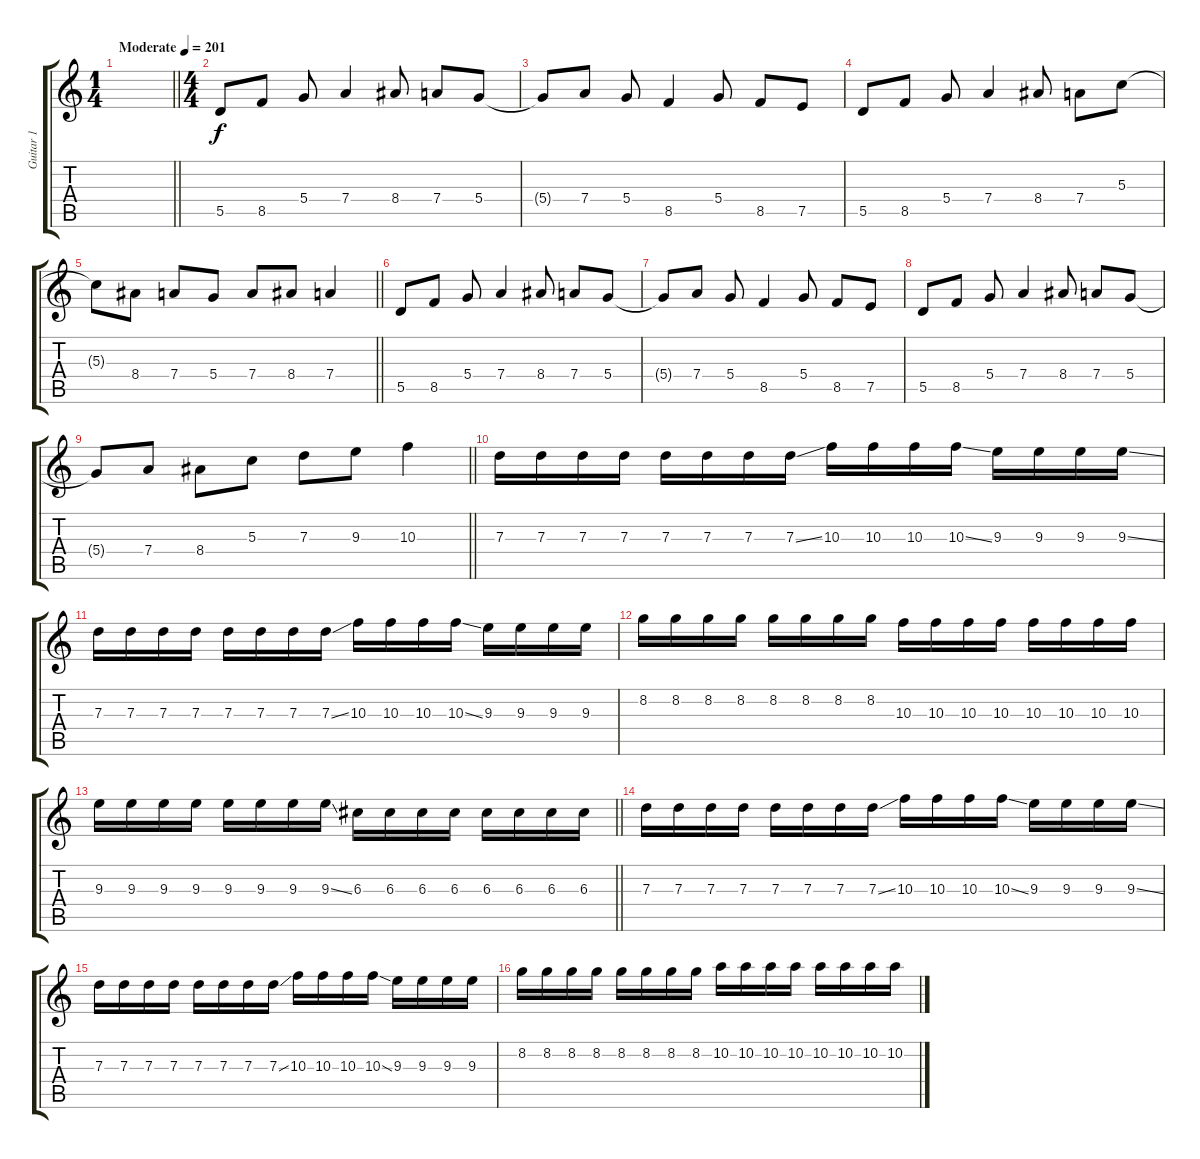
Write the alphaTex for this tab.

\track ("Guitar 1" "Guitar 1") {instrument distortionguitar}
\staff {score tabs}
\tuning (E4 B3 G3 D3 A2 D2) {hide}
\ts (1 4)
\tempo (201 "Moderate")
\clef g2
\barLineRight lightlight
\ks c
|
\ts (4 4)
5.5.8 8.5.8 5.4.8 7.4.4 8.4.8 7.4.8 5.4.8 |
5.4{t}.8 7.4.8 5.4.8 8.5.4 5.4.8 8.5.8 7.5.8 |
5.5.8 8.5.8 5.4.8 7.4.4 8.4.8 7.4.8 5.3.8 |
\barLineRight lightlight
5.3{t}.8 8.4.8 7.4.8 5.4.8 7.4.8 8.4.8 7.4.4 |
5.5.8 8.5.8 5.4.8 7.4.4 8.4.8 7.4.8 5.4.8 |
5.4{t}.8 7.4.8 5.4.8 8.5.4 5.4.8 8.5.8 7.5.8 |
5.5.8 8.5.8 5.4.8 7.4.4 8.4.8 7.4.8 5.4.8 |
\barLineRight lightlight
5.4{t}.8 7.4.8 8.4.8 5.3.8 7.3.8 9.3.8 10.3.4 |
7.3.16 7.3.16 7.3.16 7.3.16 7.3.16 7.3.16 7.3.16 7.3{ss}.16 10.3.16 10.3.16 10.3.16 10.3{ss}.16 9.3.16 9.3.16 9.3.16 9.3{ss}.16 |
7.3.16 7.3.16 7.3.16 7.3.16 7.3.16 7.3.16 7.3.16 7.3{ss}.16 10.3.16 10.3.16 10.3.16 10.3{ss}.16 9.3.16 9.3.16 9.3.16 9.3.16 |
8.2.16 8.2.16 8.2.16 8.2.16 8.2.16 8.2.16 8.2.16 8.2.16 10.3.16 10.3.16 10.3.16 10.3.16 10.3.16 10.3.16 10.3.16 10.3.16 |
\barLineRight lightlight
9.3.16 9.3.16 9.3.16 9.3.16 9.3.16 9.3.16 9.3.16 9.3{ss}.16 6.3.16 6.3.16 6.3.16 6.3.16 6.3.16 6.3.16 6.3.16 6.3.16 |
7.3.16 7.3.16 7.3.16 7.3.16 7.3.16 7.3.16 7.3.16 7.3{ss}.16 10.3.16 10.3.16 10.3.16 10.3{ss}.16 9.3.16 9.3.16 9.3.16 9.3{ss}.16 |
7.3.16 7.3.16 7.3.16 7.3.16 7.3.16 7.3.16 7.3.16 7.3{ss}.16 10.3.16 10.3.16 10.3.16 10.3{ss}.16 9.3.16 9.3.16 9.3.16 9.3.16 |
8.2.16 8.2.16 8.2.16 8.2.16 8.2.16 8.2.16 8.2.16 8.2.16 10.2.16 10.2.16 10.2.16 10.2.16 10.2.16 10.2.16 10.2.16 10.2.16
